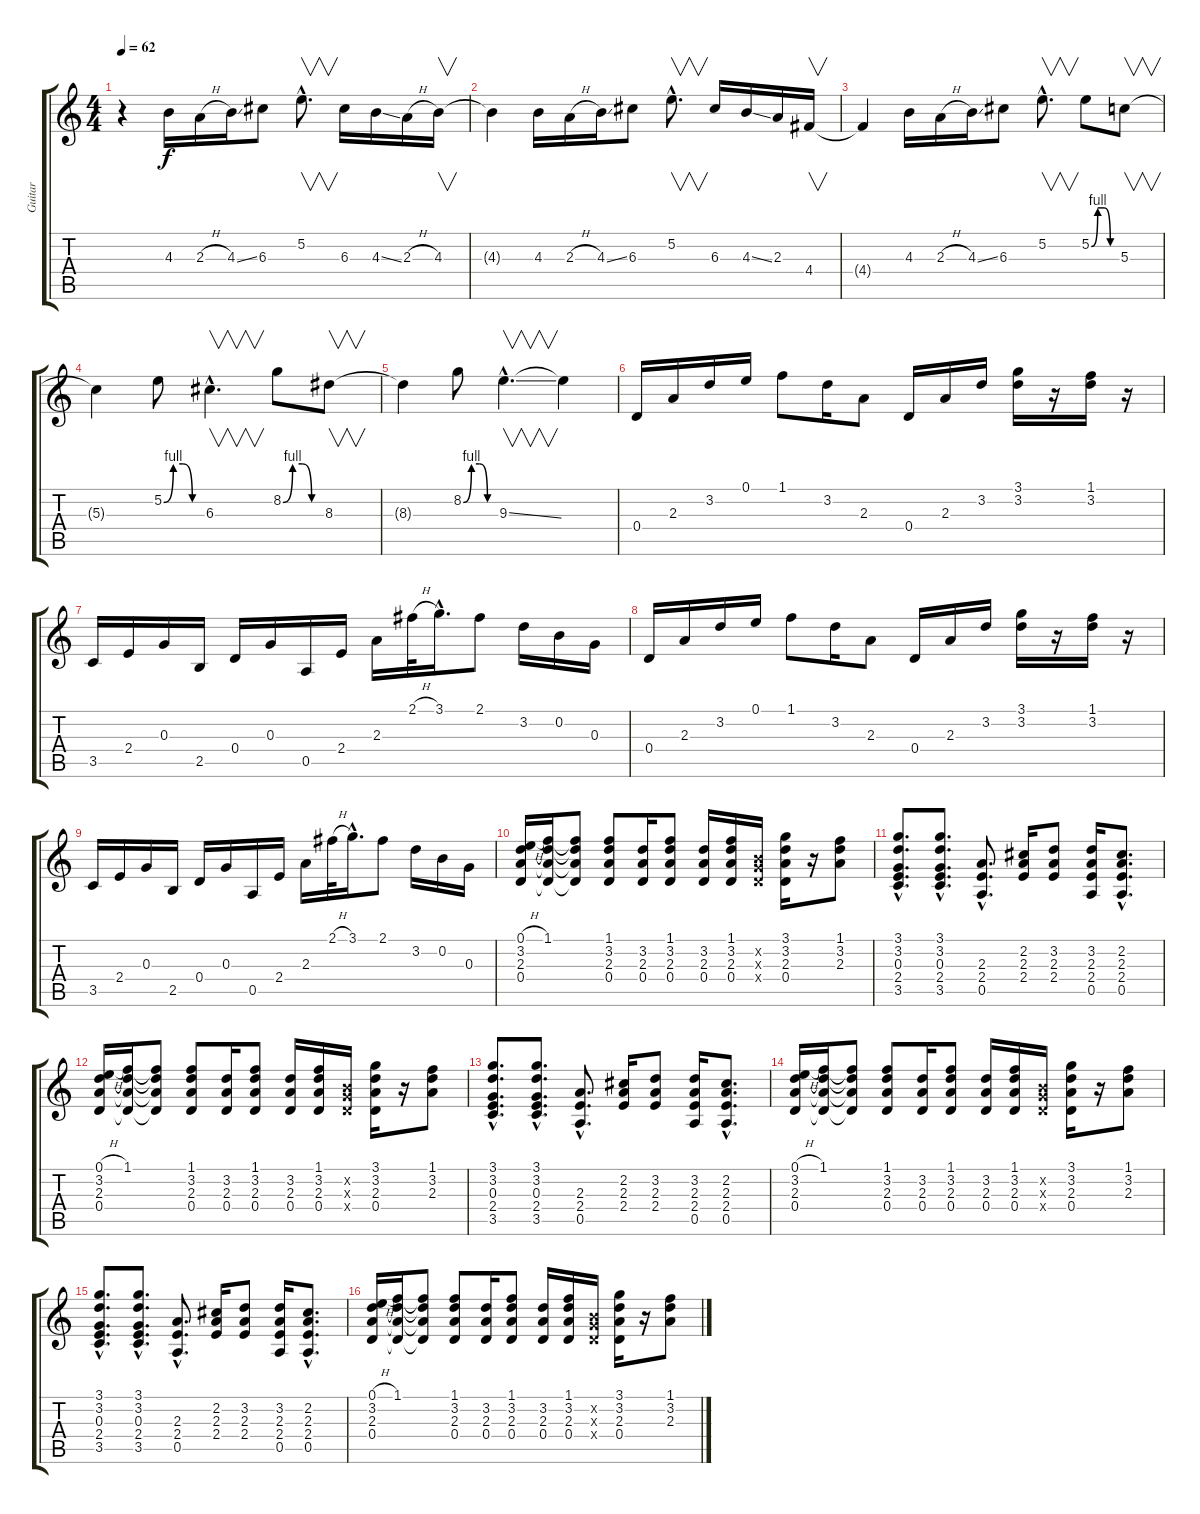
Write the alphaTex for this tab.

\track ("Guitar" "Guitar") {instrument electricguitarclean}
\staff {score tabs}
\tuning (E4 B3 G3 D3 A2 D2) {hide}
\ts (4 4)
\tempo 62
\clef g2
\ks c
r.4{dy f instrument electricguitarclean} 4.3.16 2.3{h}.16 4.3{ss}.16 6.3.8 5.2{hac}.8{v d} 6.3.16 4.3{ss}.16 2.3{h}.16 4.3.16{v} |
4.3{t}.4 4.3.16 2.3{h}.16 4.3{ss}.16 6.3.8 5.2{hac}.8{v d} 6.3.16 4.3{ss}.16 2.3.16 4.4.16{v} |
4.4{t}.4 4.3.16 2.3{h}.16 4.3{ss}.16 6.3.8 5.2{hac}.8{v d} 5.2{be (custom 0 0 15 4 30 4 45 0 60 0)}.8 5.3.8{v} |
5.3{t}.4 5.2{be (custom 0 0 15 4 30 4 45 0 60 0)}.8 6.3{hac}.4{v d} 8.2{be (custom 0 0 15 4 30 4 45 0 60 0)}.8 8.3.8{v} |
8.3{t}.4 8.2{be (custom 0 0 15 4 30 4 45 0 60 0)}.8 9.3{ss hac}.4{v d} 9.3{t}.4 |
0.4.16 2.3.16 3.2.16 0.1.16 1.1.8 3.2.16 2.3.8 0.4.16 2.3.16 3.2.16 (3.1 3.2).16 r.16 (1.1 3.2).16 r.16 |
3.5.16 2.4.16 0.3.16 2.5.16 0.4.16 0.3.16 0.5.16 2.4.16 2.3.16 2.1{h}.32 3.1{hac}.16{d} 2.1.8 3.2.16 0.2.16 0.3.16 |
0.4.16 2.3.16 3.2.16 0.1.16 1.1.8 3.2.16 2.3.8 0.4.16 2.3.16 3.2.16 (3.1 3.2).16 r.16 (1.1 3.2).16 r.16 |
3.5.16 2.4.16 0.3.16 2.5.16 0.4.16 0.3.16 0.5.16 2.4.16 2.3.16 2.1{h}.32 3.1{hac}.16{d} 2.1.8 3.2.16 0.2.16 0.3.16 |
(0.1{h} 3.2 2.3 0.4).16 (1.1 3.2{t} 2.3{t} 0.4{t}).16 (1.1{t} 3.2{t} 2.3{t} 0.4{t}).8 (1.1 3.2 2.3 0.4).8 (3.2 2.3 0.4).16 (1.1 3.2 2.3 0.4).8 (3.2 2.3 0.4).16 (1.1 3.2 2.3 0.4).16 (0.2{x} 0.3{x} 0.4{x}).16 (3.1 3.2 2.3 0.4).16 r.16 (1.1 3.2 2.3).8 |
(3.1{hac} 3.2{hac} 0.3{hac} 2.4{hac} 3.5{hac}).8{d} (3.1{hac} 3.2{hac} 0.3{hac} 2.4{hac} 3.5{hac}).8{d} (2.3{hac} 2.4{hac} 0.5{hac}).8{d} (2.2 2.3 2.4).16 (3.2 2.3 2.4).8 (3.2 2.3 2.4 0.5).16 (2.2{hac} 2.3{hac} 2.4{hac} 0.5{hac}).8{d} |
(0.1{h} 3.2 2.3 0.4).16 (1.1 3.2{t} 2.3{t} 0.4{t}).16 (1.1{t} 3.2{t} 2.3{t} 0.4{t}).8 (1.1 3.2 2.3 0.4).8 (3.2 2.3 0.4).16 (1.1 3.2 2.3 0.4).8 (3.2 2.3 0.4).16 (1.1 3.2 2.3 0.4).16 (0.2{x} 0.3{x} 0.4{x}).16 (3.1 3.2 2.3 0.4).16 r.16 (1.1 3.2 2.3).8 |
(3.1{hac} 3.2{hac} 0.3{hac} 2.4{hac} 3.5{hac}).8{d} (3.1{hac} 3.2{hac} 0.3{hac} 2.4{hac} 3.5{hac}).8{d} (2.3{hac} 2.4{hac} 0.5{hac}).8{d} (2.2 2.3 2.4).16 (3.2 2.3 2.4).8 (3.2 2.3 2.4 0.5).16 (2.2{hac} 2.3{hac} 2.4{hac} 0.5{hac}).8{d} |
(0.1{h} 3.2 2.3 0.4).16{instrument distortionguitar} (1.1 3.2{t} 2.3{t} 0.4{t}).16 (1.1{t} 3.2{t} 2.3{t} 0.4{t}).8 (1.1 3.2 2.3 0.4).8 (3.2 2.3 0.4).16 (1.1 3.2 2.3 0.4).8 (3.2 2.3 0.4).16 (1.1 3.2 2.3 0.4).16 (0.2{x} 0.3{x} 0.4{x}).16 (3.1 3.2 2.3 0.4).16 r.16 (1.1 3.2 2.3).8 |
(3.1{hac} 3.2{hac} 0.3{hac} 2.4{hac} 3.5{hac}).8{d} (3.1{hac} 3.2{hac} 0.3{hac} 2.4{hac} 3.5{hac}).8{d} (2.3{hac} 2.4{hac} 0.5{hac}).8{d} (2.2 2.3 2.4).16 (3.2 2.3 2.4).8 (3.2 2.3 2.4 0.5).16 (2.2{hac} 2.3{hac} 2.4{hac} 0.5{hac}).8{d} |
(0.1{h} 3.2 2.3 0.4).16 (1.1 3.2{t} 2.3{t} 0.4{t}).16 (1.1{t} 3.2{t} 2.3{t} 0.4{t}).8 (1.1 3.2 2.3 0.4).8 (3.2 2.3 0.4).16 (1.1 3.2 2.3 0.4).8 (3.2 2.3 0.4).16 (1.1 3.2 2.3 0.4).16 (0.2{x} 0.3{x} 0.4{x}).16 (3.1 3.2 2.3 0.4).16 r.16 (1.1 3.2 2.3).8
